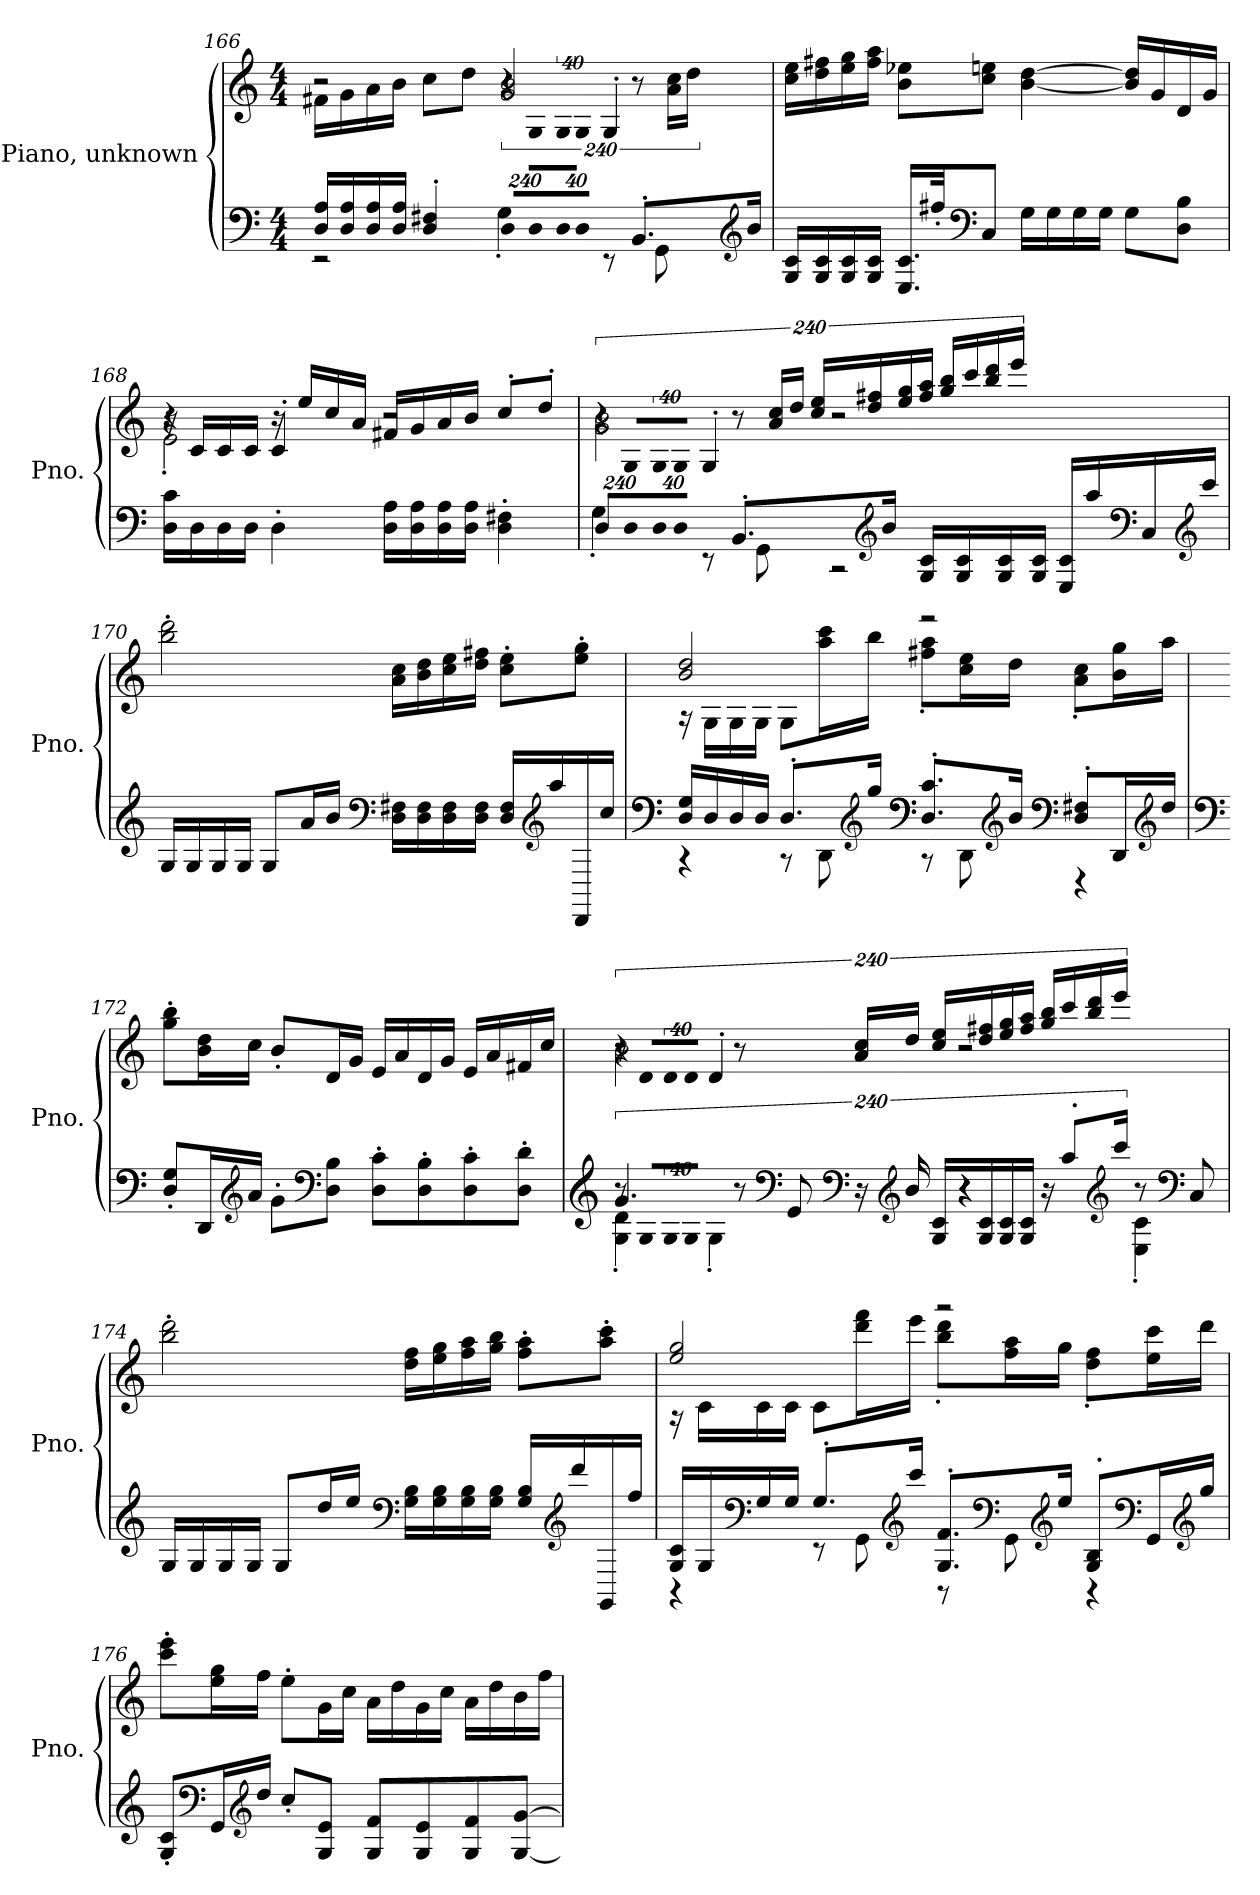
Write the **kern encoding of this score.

**kern	**kern
*part1	*part1
*staff2	*staff1
*I"Piano, unknown	*
*I'Pno.	*
*clefF4	*clefG2
*k[]	*k[]
*M4/4	*M4/4
=166	=166
*^	*^
*	*	*	*^
16D/ 16A/LL	2r	2r	16f#X\LL	2r
16D/ 16A/	.	.	16g\	.
16D/ 16A/	.	.	16a\	.
16D/ 16A/JJ	.	.	16b\JJ	.
4D/' 4F#X/'	.	.	8cc\L	.
.	.	.	8dd\J	.
*Xbrackettup	*	*	*	*
!LO:N:vis=16	!	!	!LO:N:vis=16	!
1920%137D/LL	4G'\	2g/ 2b/	1920%137r	4r
!LO:N:vis=16	!	!	!LO:N:vis=16	!
1920%137D/	.	.	1920%137G\LL	.
!LO:N:vis=32	!	!	!LO:N:vis=32	!
640%23D/K	.	.	640%23G\K	.
!LO:N:vis=16	!	!	!LO:N:vis=16	!
1920%137D/JJ	.	.	1920%137G\JJ	.
8.BB'/L	8r	.	8r	4G'/
.	8GG\	.	16a\ 16cc\LL	.
*clefG2	*	*	*	*
16b/Jk	.	.	16dd\JJ	.
*v	*v	*	*	*
*	*v	*v	*v
!!LO:PB:g=z
=167	=167
16G/ 16c/LL	16cc\ 16ee\LL
16G/ 16c/	16dd\ 16ff#X\
16G/ 16c/	16ee\ 16gg\
16G/ 16c/JJ	16ff#\ 16aa\JJ
16.E/ 16.c/LL	8b\ 8ee-X\L
32ff#X'/JK	.
*clefF4	*
8C/J	8cc\ 8een\J
16G\LL	[4b\ [4dd\
16G\	.
16G\	.
16G\JJ	.
8G\L	16b/] 16dd/]LL
.	16g/
8D\ 8B\J	16d/
.	16g/JJ
=168	=168
*	*^
*	*	*^
16D\ 16c\LL	16r	2e'\	4r
16D\	16c/LL	.	.
16D\	16c/	.	.
16D\JJ	16c/JJ	.	.
4D'\	16r	.	4c'/
.	16ee/LL	.	.
.	16cc/	.	.
.	16a/JJ	.	.
16D\ 16A\LL	16f#X/LL	2r	2r
16D\ 16A\	16g/	.	.
16D\ 16A\	16a/	.	.
16D\ 16A\JJ	16b/JJ	.	.
4D\' 4F#X\'	8cc'/L	.	.
.	8dd'/J	.	.
!!LO:LB:g=z	!!	!!
=169	=169	=169	=169
!LO:N:vis=16	!LO:N:vis=16	!	!
*^	*	*	*
1920%137D/LL	4G'\	1920%137r	2g\ 2b\	4r
!LO:N:vis=16	!	!LO:N:vis=16	!	!
1920%137D/	.	1920%137G/LL	.	.
!LO:N:vis=32	!	!LO:N:vis=32	!	!
640%23D/K	.	640%23G/K	.	.
!LO:N:vis=16	!	!LO:N:vis=16	!	!
1920%137D/JJ	.	1920%137G/JJ	.	.
8.BB'/L	8r	8r	.	4G'/
.	8GG\	16a/ 16cc/LL	.	.
*clefG2	*	*	*	*
16b/Jk	.	16dd/JJ	.	.
16G/ 16c/LL	2r	16cc/ 16ee/LL	2r	2r
16G/ 16c/	.	16dd/ 16ff#X/	.	.
16G/ 16c/	.	16ee/ 16gg/	.	.
16G/ 16c/JJ	.	16ff#/ 16aa/JJ	.	.
16E/ 16c/LL	.	16gg/ 16bb/LL	.	.
16aa/	.	16ccc/	.	.
*clefF4	*	*	*	*
16C/	.	16bb/ 16ddd/	.	.
*clefG2	*	*	*	*
16ccc/JJ	.	16eee/JJ	.	.
*v	*v	*	*	*
*	*v	*v	*v
=170	=170
16G/LL	2bb\' 2ddd\'
16G/	.
16G/	.
16G/JJ	.
8G/L	.
16a/L	.
16b/JJ	.
*clefF4	*
16D\ 16F#X\LL	16a\ 16cc\LL
16D\ 16F#\	16b\ 16dd\
16D\ 16F#\	16cc\ 16ee\
16D\ 16F#\JJ	16dd\ 16ff#X\JJ
16D/ 16F#/LL	8cc\' 8ee\'L
*clefG2	*
16aa/	.
16DD/	8ee\' 8gg\'J
16cc/JJ	.
!!LO:LB:g=z
=171	=171
*clefF4	*
*^	*^
16D/ 16G/LL	4r	2b/ 2dd/	16r
16D/	.	.	16G\LL
16D/	.	.	16G\
16D/JJ	.	.	16G\JJ
8.D'/L	8r	.	8G\L
.	8DD\	.	16aa\ 16ccc\L
*clefG2	*	*	*
16gg/Jk	.	.	16bb\JJ
*clefF4	*	*	*
8.D/' 8.c/'L	8r	2r	8ff#X\' 8aa\'L
.	8DD\	.	16cc\ 16ee\L
*clefG2	*	*	*
16b/Jk	.	.	16dd\JJ
*clefF4	*	*	*
8D/' 8F#X/'L	4r	.	8a\' 8cc\'L
16DD/L	.	.	16b\ 16gg\L
*clefG2	*	*	*
16dd/JJ	.	.	16aa\JJ
*v	*v	*	*
*	*v	*v
=172	=172
*clefF4	*
8D/' 8G/'L	8gg\' 8bb\'L
16DD/L	16b\ 16dd\L
*clefG2	*
16a/JJ	16cc\JJ
8g'\L	8b'/L
*clefF4	*
8D\ 8B\J	16d/L
.	16g/JJ
8D\' 8c\'L	16e/LL
.	16a/
8D\' 8B\'	16d/
.	16g/JJ
8D\' 8c\'	16e/LL
.	16a/
8D\' 8d\'J	16f#X/
.	16cc/JJ
!!LO:LB:g=z
=173	=173
*clefG2	*
*brackettup	*
!LO:N:vis=16	!LO:N:vis=16
*^	*^
*	*^	*	*^
1920%137r	4G\' 4d\'	4.g/	1920%137r	2b\	4r
!LO:N:vis=16	!	!	!LO:N:vis=16	!	!
1920%137G/LL	.	.	1920%137d/LL	.	.
!LO:N:vis=32	!	!	!LO:N:vis=32	!	!
640%23G/K	.	.	640%23d/K	.	.
!LO:N:vis=16	!	!	!LO:N:vis=16	!	!
1920%137G/JJ	.	.	1920%137d/JJ	.	.
8r	4G'\	.	8r	.	4d'/
*clefF4	*	*	*	*	*
16r	.	8GG/	16a/ 16cc/LL	.	.
*clefG2	*	*	*	*	*
16b/	.	.	16dd/JJ	.	.
16G/ 16c/LL	4r	4r	16cc/ 16ee/LL	2r	2r
16G/ 16c/	.	.	16dd/ 16ff#X/	.	.
16G/ 16c/	.	.	16ee/ 16gg/	.	.
16G/ 16c/JJ	.	.	16ff#/ 16aa/JJ	.	.
16r	4E\' 4c\'	8r	16gg/ 16bb/LL	.	.
8aa'/L	.	.	16ccc/	.	.
*clefF4	*	*	*	*	*
.	.	8C/	16bb/ 16ddd/	.	.
*clefG2	*	*	*	*	*
16ccc/Jk	.	.	16eee/JJ	.	.
*v	*v	*v	*	*	*
*	*v	*v	*v
!!LO:LB:g=z
=174	=174
16G/LL	2bb\' 2ddd\'
16G/	.
16G/	.
16G/JJ	.
8G/L	.
16dd/L	.
16ee/JJ	.
*clefF4	*
16G\ 16B\LL	16dd\ 16ff\LL
16G\ 16B\	16ee\ 16gg\
16G\ 16B\	16ff\ 16aa\
16G\ 16B\JJ	16gg\ 16bb\JJ
16G/ 16B/LL	8ff\' 8aa\'L
*clefG2	*
16ddd/	.
16GG/	8aa\' 8ccc\'J
16ff/JJ	.
=175	=175
*^	*^
16G/ 16c/LL	4r	2ee/ 2gg/	16r
16G/	.	.	16c\LL
*clefF4	*	*	*
16G/	.	.	16c\
16G/JJ	.	.	16c\JJ
8.G'/L	8r	.	8c\L
.	8GG\	.	16ddd\ 16fff\L
*clefG2	*	*	*
16ccc/Jk	.	.	16eee\JJ
8.G/' 8.f/'L	8r	2r	8bb\' 8ddd\'L
*clefF4	*	*	*
.	8GG\	.	16ff\ 16aa\L
*clefG2	*	*	*
16ee/Jk	.	.	16gg\JJ
8G/' 8B/'L	4r	.	8dd\' 8ff\'L
*clefF4	*	*	*
16GG/L	.	.	16ee\ 16ccc\L
*clefG2	*	*	*
16gg/JJ	.	.	16ddd\JJ
*v	*v	*	*
*	*v	*v
!!LO:LB:g=z
=176	=176
8G/' 8c/'L	8ccc\' 8eee\'L
*clefF4	*
16GG/L	16ee\ 16gg\L
*clefG2	*
16dd/JJ	16ff\JJ
8cc'/L	8ee'\L
8G/ 8e/J	16g\L
.	16cc\JJ
8G/ 8f/L	16a\LL
.	16dd\
8G/ 8e/	16g\
.	16cc\JJ
8G/ 8f/	16a\LL
.	16dd\
[8G/ [8g/J	16b\
.	16ff\JJ
=	=
*-	*-
